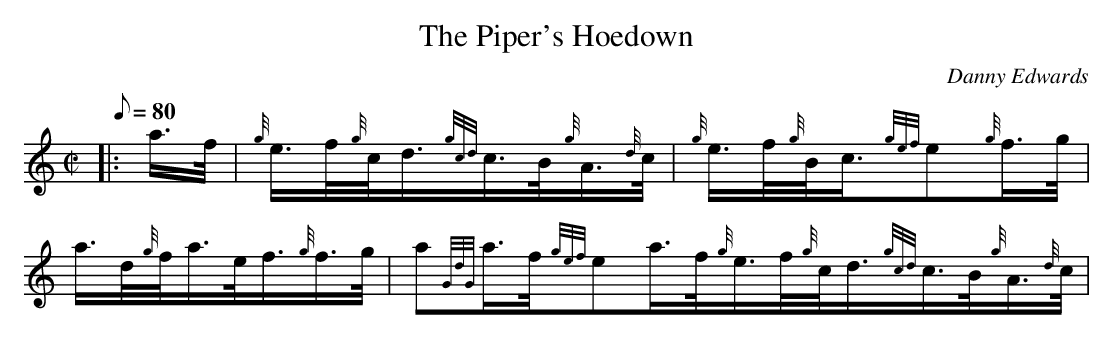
X:1
T:The Piper's Hoedown
M:C|
L:1/8
Q:80
C:Danny Edwards
K:HP
|: a3/4f/4 | \
{g}e3/4f/4{g}c/4d3/4{gcd}c3/4B/4{g}A3/4{d}c/4 | \
{g}e3/4f/4{g}B/4-c3/4{gef}e{g}f3/4g/4 |
a3/4d/4{g}f/4a3/4e/4f3/4{g}f3/4g/4 | \
a{GdG}a3/4f/4{gef}ea3/4f/4{g}e3/4f/4{g}c/4d3/4{gcd}c3/4B/4{g}A3/4{d}c/4 |
